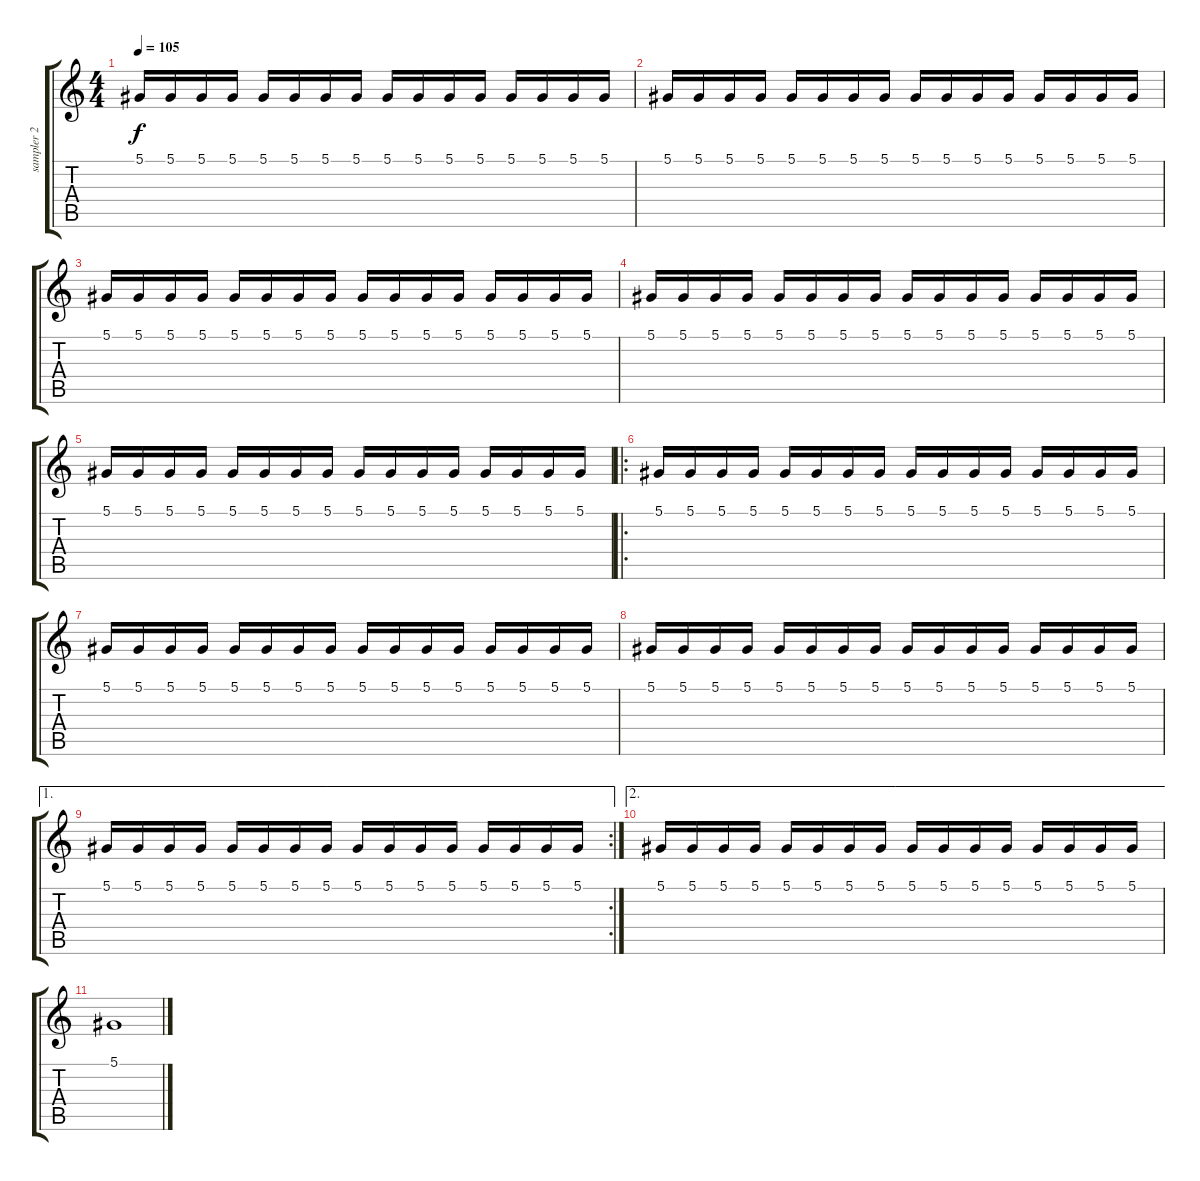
\track ("sampler 2" "sampler 2") {instrument xylophone}
\staff {score tabs}
\tuning (Eb4 Bb3 Gb3 Db3 Ab2 Db2) {hide}
\ts (4 4)
\tempo 105
\clef g2
\ks c
5.1.16{dy f} 5.1.16 5.1.16 5.1.16 5.1.16 5.1.16 5.1.16 5.1.16 5.1.16 5.1.16 5.1.16 5.1.16 5.1.16 5.1.16 5.1.16 5.1.16 |
5.1.16 5.1.16 5.1.16 5.1.16 5.1.16 5.1.16 5.1.16 5.1.16 5.1.16 5.1.16 5.1.16 5.1.16 5.1.16 5.1.16 5.1.16 5.1.16 |
5.1.16 5.1.16 5.1.16 5.1.16 5.1.16 5.1.16 5.1.16 5.1.16 5.1.16 5.1.16 5.1.16 5.1.16 5.1.16 5.1.16 5.1.16 5.1.16 |
5.1.16 5.1.16 5.1.16 5.1.16 5.1.16 5.1.16 5.1.16 5.1.16 5.1.16 5.1.16 5.1.16 5.1.16 5.1.16 5.1.16 5.1.16 5.1.16 |
5.1.16 5.1.16 5.1.16 5.1.16 5.1.16 5.1.16 5.1.16 5.1.16 5.1.16 5.1.16 5.1.16 5.1.16 5.1.16 5.1.16 5.1.16 5.1.16 |
\ro
5.1.16 5.1.16 5.1.16 5.1.16 5.1.16 5.1.16 5.1.16 5.1.16 5.1.16 5.1.16 5.1.16 5.1.16 5.1.16 5.1.16 5.1.16 5.1.16 |
5.1.16 5.1.16 5.1.16 5.1.16 5.1.16 5.1.16 5.1.16 5.1.16 5.1.16 5.1.16 5.1.16 5.1.16 5.1.16 5.1.16 5.1.16 5.1.16 |
5.1.16 5.1.16 5.1.16 5.1.16 5.1.16 5.1.16 5.1.16 5.1.16 5.1.16 5.1.16 5.1.16 5.1.16 5.1.16 5.1.16 5.1.16 5.1.16 |
\ae 1
\rc 2
5.1.16 5.1.16 5.1.16 5.1.16 5.1.16 5.1.16 5.1.16 5.1.16 5.1.16 5.1.16 5.1.16 5.1.16 5.1.16 5.1.16 5.1.16 5.1.16 |
\ae 2
5.1.16 5.1.16 5.1.16 5.1.16 5.1.16 5.1.16 5.1.16 5.1.16 5.1.16 5.1.16 5.1.16 5.1.16 5.1.16 5.1.16 5.1.16 5.1.16 |
5.1.1
